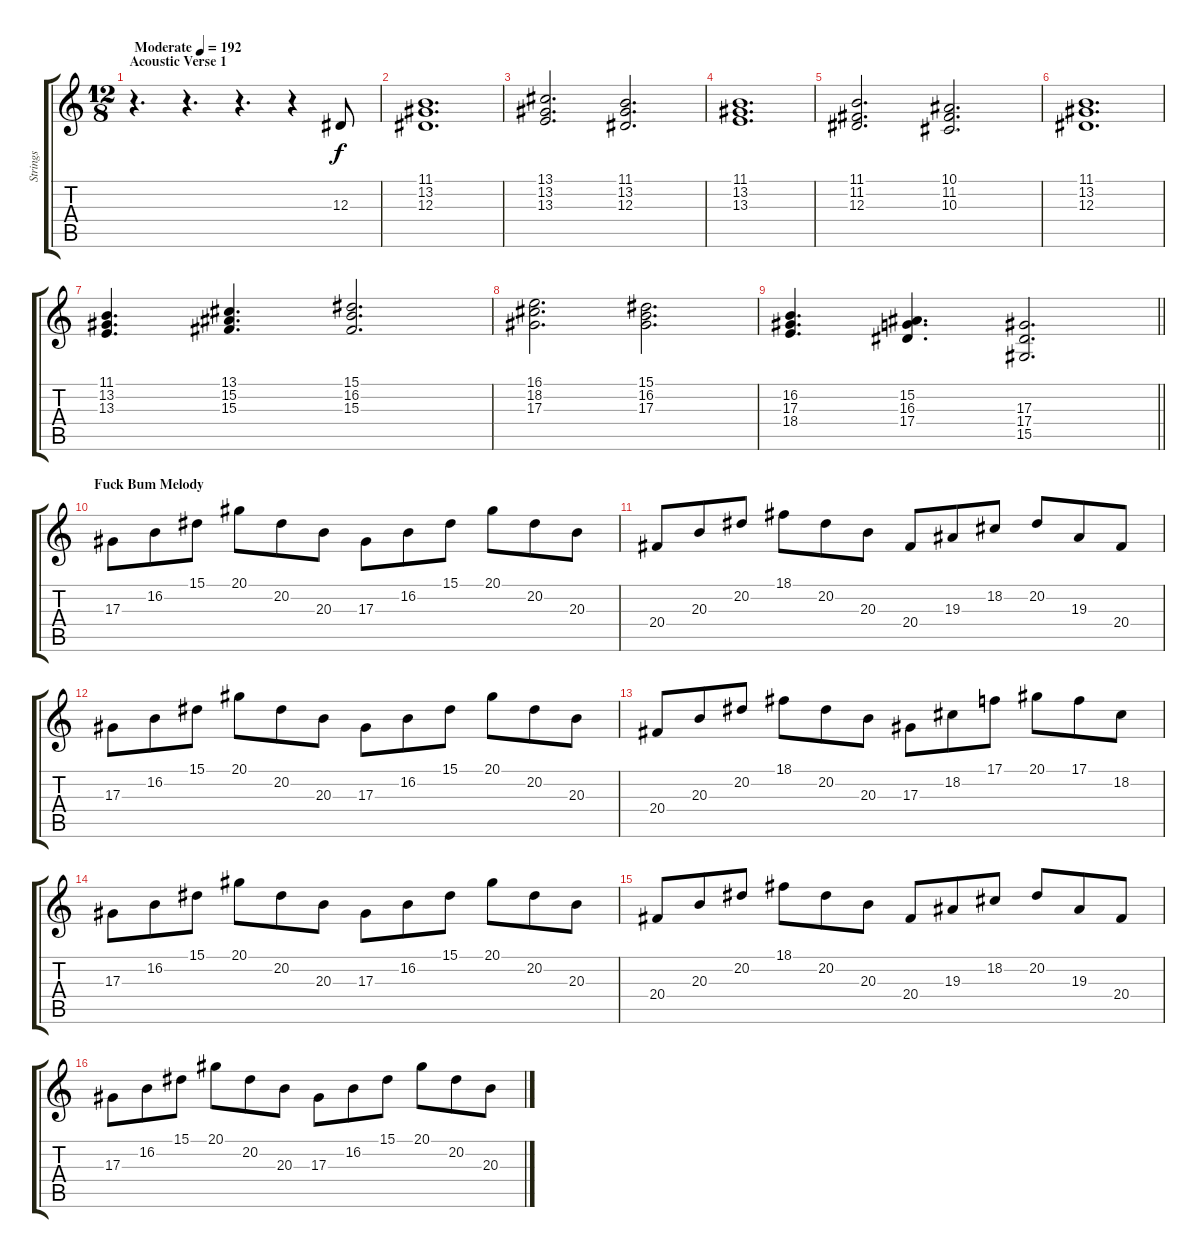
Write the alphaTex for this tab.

\track ("Strings" "Strings") {instrument stringensemble1}
\staff {score tabs}
\tuning (C4 G3 Eb3 Bb2 F2 C2) {hide}
\ts (12 8)
\section ("" "Acoustic Verse 1")
\tempo (192 "Moderate")
\clef g2
\ks c
r.4{d dy f instrument stringensemble1} r.4{d} r.4{d} r.4 12.3.8 |
(11.1 13.2 12.3).1{d} |
(13.1 13.2 13.3).2{d} (11.1 13.2 12.3).2{d} |
(11.1 13.2 13.3).1{d} |
(11.1 11.2 12.3).2{d} (10.1 11.2 10.3).2{d} |
(11.1 13.2 12.3).1{d} |
(11.1 13.2 13.3).4{d} (13.1 15.2 15.3).4{d} (15.1 16.2 15.3).2{d} |
(16.1 18.2 17.3).2{d} (15.1 16.2 17.3).2{d} |
\barLineRight lightlight
(16.2 17.3 18.4).4{d} (15.2 16.3 17.4).4{d} (17.3 17.4 15.5).2{d} |
\section ("" "Fuck Bum Melody")
17.3.8 16.2.8 15.1.8 20.1.8 20.2.8 20.3.8 17.3.8 16.2.8 15.1.8 20.1.8 20.2.8 20.3.8 |
20.4.8 20.3.8 20.2.8 18.1.8 20.2.8 20.3.8 20.4.8 19.3.8 18.2.8 20.2.8 19.3.8 20.4.8 |
17.3.8 16.2.8 15.1.8 20.1.8 20.2.8 20.3.8 17.3.8 16.2.8 15.1.8 20.1.8 20.2.8 20.3.8 |
20.4.8 20.3.8 20.2.8 18.1.8 20.2.8 20.3.8 17.3.8 18.2.8 17.1.8 20.1.8 17.1.8 18.2.8 |
17.3.8 16.2.8 15.1.8 20.1.8 20.2.8 20.3.8 17.3.8 16.2.8 15.1.8 20.1.8 20.2.8 20.3.8 |
20.4.8 20.3.8 20.2.8 18.1.8 20.2.8 20.3.8 20.4.8 19.3.8 18.2.8 20.2.8 19.3.8 20.4.8 |
17.3.8 16.2.8 15.1.8 20.1.8 20.2.8 20.3.8 17.3.8 16.2.8 15.1.8 20.1.8 20.2.8 20.3.8
